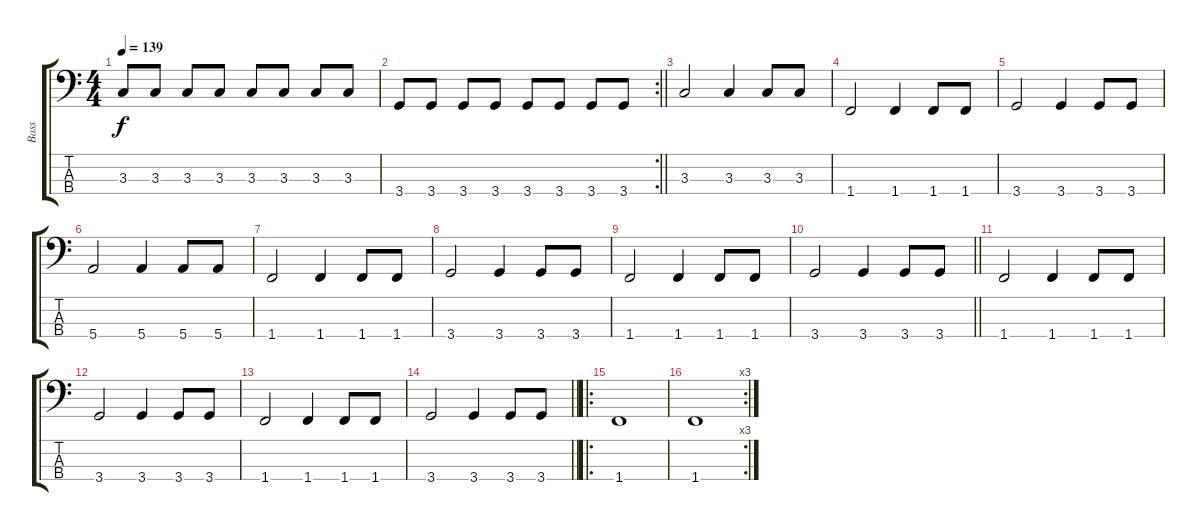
\track ("Bass" "Bass") {instrument electricbassfinger}
\staff {score tabs}
\tuning (G2 D2 A1 E1) {hide}
\ts (4 4)
\tempo 139
\clef f4
\ks c
3.3.8{dy f} 3.3.8 3.3.8 3.3.8 3.3.8 3.3.8 3.3.8 3.3.8 |
\rc 2
\barLineRight lightlight
3.4.8 3.4.8 3.4.8 3.4.8 3.4.8 3.4.8 3.4.8 3.4.8 |
3.3.2 3.3.4 3.3.8 3.3.8 |
1.4.2 1.4.4 1.4.8 1.4.8 |
3.4.2 3.4.4 3.4.8 3.4.8 |
5.4.2 5.4.4 5.4.8 5.4.8 |
1.4.2 1.4.4 1.4.8 1.4.8 |
3.4.2 3.4.4 3.4.8 3.4.8 |
1.4.2 1.4.4 1.4.8 1.4.8 |
\barLineRight lightlight
3.4.2 3.4.4 3.4.8 3.4.8 |
1.4.2 1.4.4 1.4.8 1.4.8 |
3.4.2 3.4.4 3.4.8 3.4.8 |
1.4.2 1.4.4 1.4.8 1.4.8 |
\barLineRight lightlight
3.4.2 3.4.4 3.4.8 3.4.8 |
\ro
1.4.1 |
\rc 3
1.4.1
